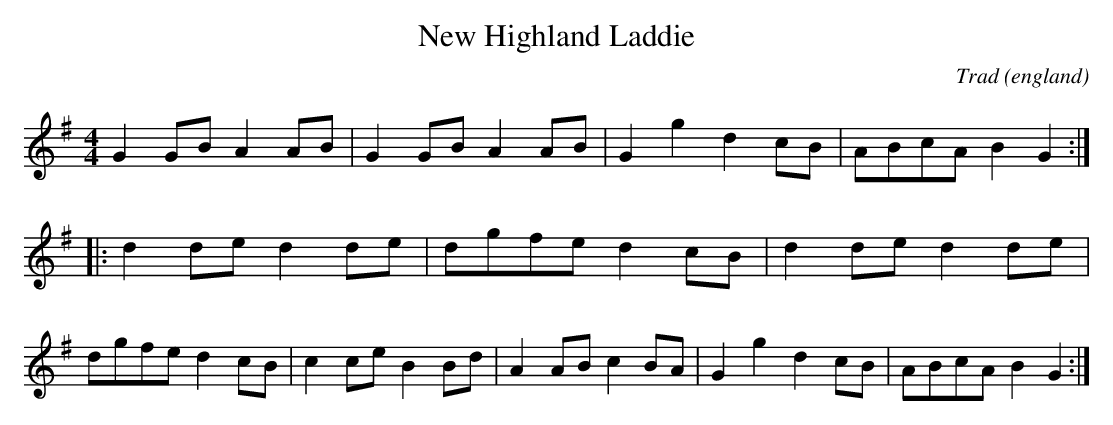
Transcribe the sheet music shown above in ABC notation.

X:1
T:New Highland Laddie
O:england
C:Trad
M:4/4
K:G
G2 GB A2 AB|G2 GB A2 AB| G2  g2 d2 cB| ABcA B2 G2 :: d2de d2de |\
dgfe d2 cB | d2de d2de |dgfe d2 cB | c2ce B2Bd| A2AB c2 BA| G2 g2 d2cB|ABcA B2 G2 :|
